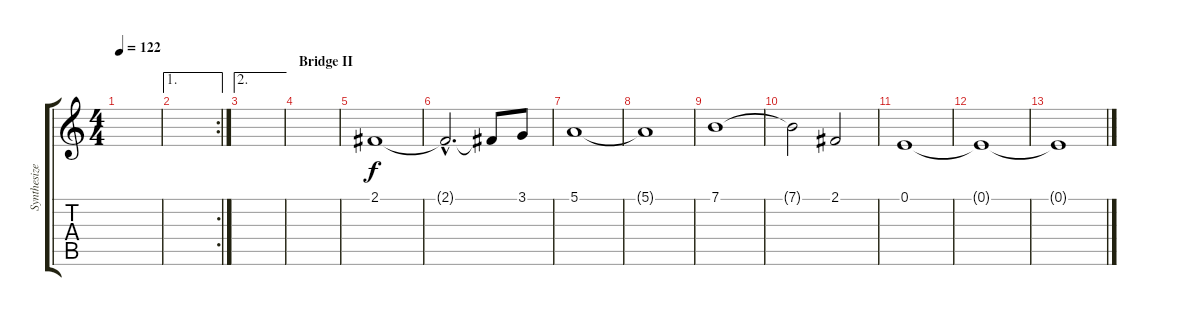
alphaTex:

\track ("Synthesizer III" "Synthesize") {instrument synthvoice}
\staff {score tabs}
\tuning (E4 B3 G3 D3 A2 E2) {hide}
\ts (4 4)
\tempo 122
\clef g2
\ks c
|
\ae 1
\rc 2
|
\ae 2
|
\section ("" "Bridge II")
|
2.1.1 |
2.1{hac t}.2{d} 2.1{t}.8 3.1.8 |
5.1.1 |
5.1{t}.1 |
7.1.1 |
7.1{t}.2 2.1.2 |
0.1.1 |
0.1{t}.1 |
0.1{t}.1
